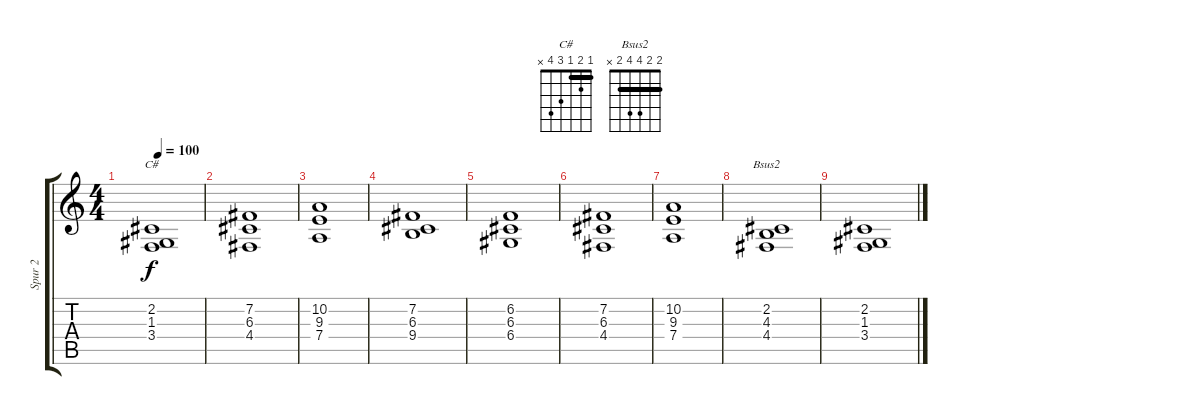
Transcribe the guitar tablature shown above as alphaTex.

\track ("Spur 2" "Spur 2") {instrument stringensemble2}
\staff {score tabs}
\tuning (E4 B3 G3 D3 A2 E2) {hide}
\chord ("C#" 1 2 1 3 4 x) {barre 1}
\chord ("Bsus2" 2 2 4 4 2 x) {barre 2}
\ts (4 4)
\tempo 100
\clef g2
\ks c
(2.2 1.3 3.4).1{ch "C#" dy f} |
(7.2 6.3 4.4).1 |
(10.2 9.3 7.4).1 |
(7.2 6.3 9.4).1 |
(6.2 6.3 6.4).1 |
(7.2 6.3 4.4).1 |
(10.2 9.3 7.4).1 |
(2.2 4.3 4.4).1{ch "Bsus2"} |
(2.2 1.3 3.4).1
